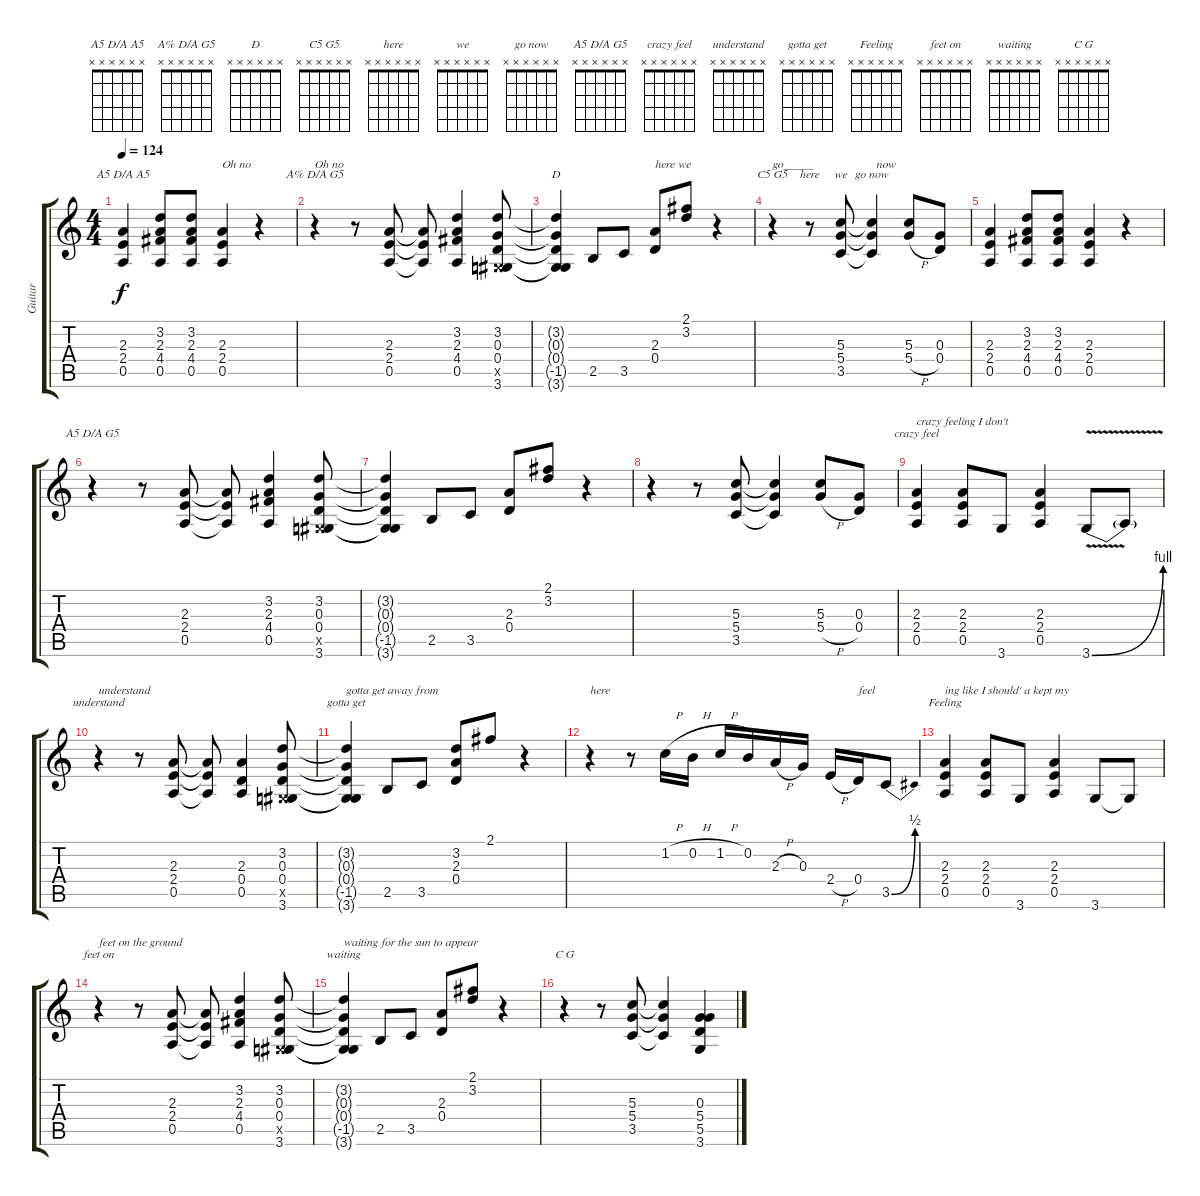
\track ("Guitar " "Guitar ") {instrument distortionguitar}
\staff {score tabs}
\tuning (E4 B3 G3 D3 A2 E2) {hide}
\chord ("A5 D/A A5" x x x x x x)
\chord ("A% D/A G5" x x x x x x)
\chord ("D" x x x x x x)
\chord ("C5 G5" x x x x x x)
\chord ("here" x x x x x x)
\chord ("we" x x x x x x)
\chord ("go now" x x x x x x)
\chord ("A5 D/A G5" x x x x x x)
\chord ("crazy feel" x x x x x x)
\chord ("understand" x x x x x x)
\chord ("gotta get " x x x x x x)
\chord ("Feeling" x x x x x x)
\chord ("feet on " x x x x x x)
\chord ("waiting " x x x x x x)
\chord ("C G" x x x x x x)
\ts (4 4)
\tempo 124
\clef g2
\ks c
(2.3 2.4 0.5).4{ch "A5 D/A A5" dy f instrument distortionguitar} (3.2 2.3 4.4 0.5).8 (3.2 2.3 4.4 0.5).8 (2.3 2.4 0.5).4{txt "Oh no"} r.4 |
r.4{ch "A% D/A G5" txt "Oh no"} r.8 (2.3 2.4 0.5).8 (2.3{t} 2.4{t} 0.5{t}).8 (3.2 2.3 4.4 0.5).4 (3.2 0.3 0.4 -1.5{x} 3.6).8 |
(3.2{t} 0.3{t} 0.4{t} -1.5{t} 3.6{t}).4{ch "D"} 2.5.8 3.5.8 (2.3 0.4).8{txt "here we"} (2.1 3.2).8 r.4 |
r.4{ch "C5 G5" txt "go_____                     now"} r.8{ch "here"} (5.3 5.4 3.5).8{ch "we"} (5.3{t} 5.4{t} 3.5{t}).4{ch "go now"} (5.3 5.4{h}).8 (0.3 0.4).8 |
(2.3 2.4 0.5).4 (3.2 2.3 4.4 0.5).8 (3.2 2.3 4.4 0.5).8 (2.3 2.4 0.5).4 r.4 |
r.4{ch "A5 D/A G5"} r.8 (2.3 2.4 0.5).8 (2.3{t} 2.4{t} 0.5{t}).8 (3.2 2.3 4.4 0.5).4 (3.2 0.3 0.4 -1.5{x} 3.6).8 |
(3.2{t} 0.3{t} 0.4{t} -1.5{t} 3.6{t}).4 2.5.8 3.5.8 (2.3 0.4).8 (2.1 3.2).8 r.4 |
r.4 r.8 (5.3 5.4 3.5).8 (5.3{t} 5.4{t} 3.5{t}).4 (5.3 5.4{h}).8 (0.3 0.4).8 |
(2.3 2.4 0.5).4{ch "crazy feel" txt "crazy feeling I don't "} (2.3 2.4 0.5).8 3.6.8 (2.3 2.4 0.5).4 3.6{be (bend 0 0 60 4) v}.8 3.6{t}.8 |
r.4{ch "understand" txt "understand"} r.8 (2.3 2.4 0.5).8 (2.3{t} 2.4{t} 0.5{t}).8 (2.3 0.4 0.5).4 (3.2 0.3 0.4 -1.5{x} 3.6).8 |
(3.2{t} 0.3{t} 0.4{t} -1.5{t} 3.6{t}).4{ch "gotta get " txt "gotta get away from"} 2.5.8 3.5.8 (3.2 2.3 0.4).8 2.1.8 r.4 |
r.4{txt "here"} r.8 1.2{h}.16 0.2{h}.16 1.2{h}.16 0.2.16 2.3{h}.16 0.3.16 2.4{h}.16 0.4.16{txt "feel"} 3.5{be (bend 0 0 60 2)}.8 |
(2.3 2.4 0.5).4{ch "Feeling" txt "ing like I should' a kept my"} (2.3 2.4 0.5).8 3.6.8 (2.3 2.4 0.5).4 3.6.8 3.6{t}.8 |
r.4{ch "feet on " txt "feet on the ground"} r.8 (2.3 2.4 0.5).8 (2.3{t} 2.4{t} 0.5{t}).8 (3.2 2.3 4.4 0.5).4 (3.2 0.3 0.4 -1.5{x} 3.6).8 |
(3.2{t} 0.3{t} 0.4{t} -1.5{t} 3.6{t}).4{ch "waiting " txt "waiting for the sun to appear"} 2.5.8 3.5.8 (2.3 0.4).8 (2.1 3.2).8 r.4 |
r.4{ch "C G"} r.8 (5.3 5.4 3.5).8 (5.3{t} 5.4{t} 3.5{t}).4 (0.3 5.4 5.5 3.6).4
